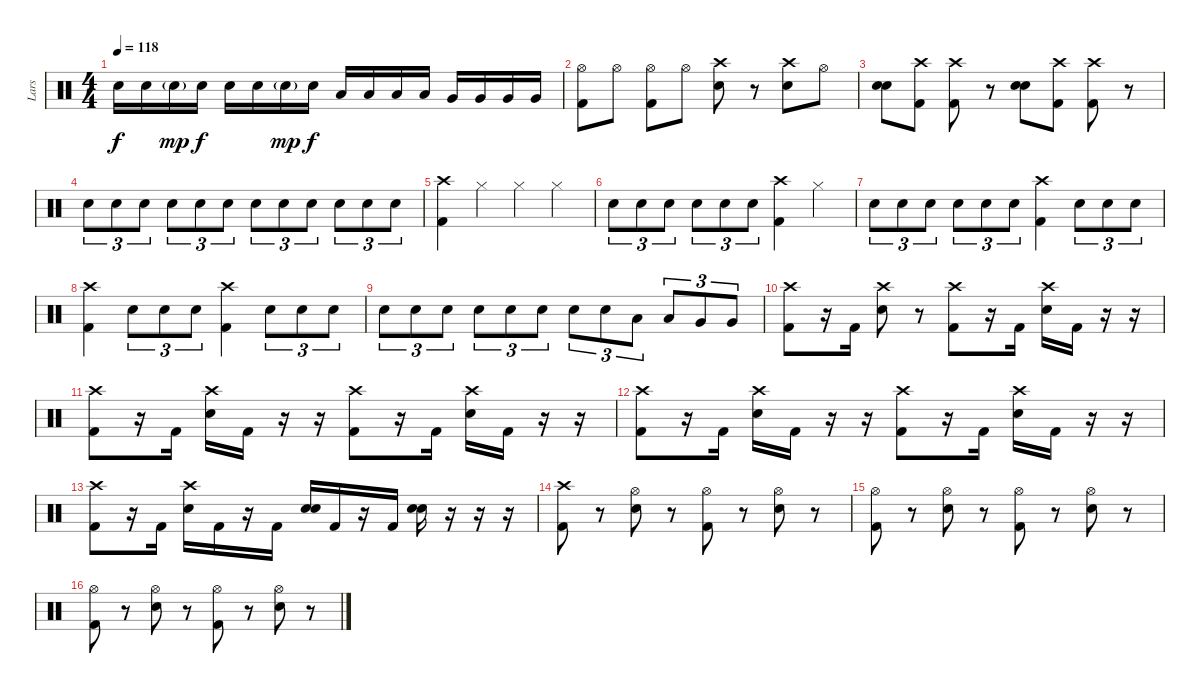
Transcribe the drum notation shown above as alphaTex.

\track ("Lars" "Lars") {solo instrument percussion}
\staff {score}
\articulation defaults
\ts (4 4)
\tempo 118
\clef neutral
\ks c "Electric Snare (hit)".16{dy f} "Electric Snare (hit)".16 "Electric Snare (hit)"{g}.16{dy mp} "Electric Snare (hit)".16{dy f} "Electric Snare (hit)".16 "Electric Snare (hit)".16 "Electric Snare (hit)"{g}.16{dy mp} "Electric Snare (hit)".16{dy f} "Low Tom (hit)".16 "Low Tom (hit)".16 "Low Tom (hit)".16 "Low Tom (hit)".16 "Very Low Tom (hit)".16 "Very Low Tom (hit)".16 "Very Low Tom (hit)".16 "Very Low Tom (hit)".16
|
("Hi-Hat (open)" "Kick (hit) 2").8 "Hi-Hat (open)".8 ("Hi-Hat (open)" "Kick (hit) 2").8 "Hi-Hat (open)".8 ("Crash high (hit)" "Electric Snare (hit)").8 r.8 ("Crash high (hit)" "Electric Snare (hit)").8 "Hi-Hat (open)".8 |
("Electric Snare (hit)" "Electric Snare (hit)").8 ("Crash high (hit)" "Kick (hit) 2").8 ("Crash high (hit)" "Kick (hit) 2").8 r.8 ("Electric Snare (hit)" "Electric Snare (hit)").8 ("Crash high (hit)" "Kick (hit) 2").8 ("Crash high (hit)" "Kick (hit) 2").8 r.8 |
"Electric Snare (hit)".8{tu (3 2)} "Electric Snare (hit)".8{tu (3 2)} "Electric Snare (hit)".8{tu (3 2)} "Electric Snare (hit)".8{tu (3 2)} "Electric Snare (hit)".8{tu (3 2)} "Electric Snare (hit)".8{tu (3 2)} "Electric Snare (hit)".8{tu (3 2)} "Electric Snare (hit)".8{tu (3 2)} "Electric Snare (hit)".8{tu (3 2)} "Electric Snare (hit)".8{tu (3 2)} "Electric Snare (hit)".8{tu (3 2)} "Electric Snare (hit)".8{tu (3 2)} |
("Crash high (hit)" "Kick (hit) 2").4 "Hi-Hat (closed)".4 "Hi-Hat (closed)".4 "Hi-Hat (closed)".4 |
"Electric Snare (hit)".8{tu (3 2)} "Electric Snare (hit)".8{tu (3 2)} "Electric Snare (hit)".8{tu (3 2)} "Electric Snare (hit)".8{tu (3 2)} "Electric Snare (hit)".8{tu (3 2)} "Electric Snare (hit)".8{tu (3 2)} ("Crash high (hit)" "Kick (hit) 2").4 "Hi-Hat (closed)".4 |
"Electric Snare (hit)".8{tu (3 2)} "Electric Snare (hit)".8{tu (3 2)} "Electric Snare (hit)".8{tu (3 2)} "Electric Snare (hit)".8{tu (3 2)} "Electric Snare (hit)".8{tu (3 2)} "Electric Snare (hit)".8{tu (3 2)} ("Crash high (hit)" "Kick (hit) 2").4 "Electric Snare (hit)".8{tu (3 2)} "Electric Snare (hit)".8{tu (3 2)} "Electric Snare (hit)".8{tu (3 2)} |
("Crash high (hit)" "Kick (hit) 2").4 "Electric Snare (hit)".8{tu (3 2)} "Electric Snare (hit)".8{tu (3 2)} "Electric Snare (hit)".8{tu (3 2)} ("Crash high (hit)" "Kick (hit) 2").4 "Electric Snare (hit)".8{tu (3 2)} "Electric Snare (hit)".8{tu (3 2)} "Electric Snare (hit)".8{tu (3 2)} |
"Electric Snare (hit)".8{tu (3 2)} "Electric Snare (hit)".8{tu (3 2)} "Electric Snare (hit)".8{tu (3 2)} "Electric Snare (hit)".8{tu (3 2)} "Electric Snare (hit)".8{tu (3 2)} "Electric Snare (hit)".8{tu (3 2)} "Electric Snare (hit)".8{tu (3 2)} "Electric Snare (hit)".8{tu (3 2)} "Low Tom (hit)".8{tu (3 2)} "Low Tom (hit)".8{tu (3 2)} "Very Low Tom (hit)".8{tu (3 2)} "Very Low Tom (hit)".8{tu (3 2)} |
("Crash high (hit)" "Kick (hit) 2").8 r.16 "Kick (hit) 2".16 ("Crash high (hit)" "Electric Snare (hit)").8 r.8 ("Crash high (hit)" "Kick (hit) 2").8 r.16 "Kick (hit) 2".16 ("Crash high (hit)" "Electric Snare (hit)").16 "Kick (hit) 2".16 r.16 r.16 |
("Crash high (hit)" "Kick (hit) 2").8 r.16 "Kick (hit) 2".16 ("Crash high (hit)" "Electric Snare (hit)").16 "Kick (hit) 2".16 r.16 r.16 ("Crash high (hit)" "Kick (hit) 2").8 r.16 "Kick (hit) 2".16 ("Crash high (hit)" "Electric Snare (hit)").16 "Kick (hit) 2".16 r.16 r.16 |
("Crash high (hit)" "Kick (hit) 2").8 r.16 "Kick (hit) 2".16 ("Crash high (hit)" "Electric Snare (hit)").16 "Kick (hit) 2".16 r.16 r.16 ("Crash high (hit)" "Kick (hit) 2").8 r.16 "Kick (hit) 2".16 ("Crash high (hit)" "Electric Snare (hit)").16 "Kick (hit) 2".16 r.16 r.16 |
("Crash high (hit)" "Kick (hit) 2").8 r.16 "Kick (hit) 2".16 ("Crash high (hit)" "Electric Snare (hit)").16 "Kick (hit) 2".16 r.16 "Kick (hit) 2".16 ("Electric Snare (hit)" "Electric Snare (hit)").16 "Kick (hit) 2".16 r.16 "Kick (hit) 2".16 ("Electric Snare (hit)" "Electric Snare (hit)").16 r.16 r.16 r.16 |
("Crash high (hit)" "Kick (hit) 2").8 r.8 ("Hi-Hat (open)" "Electric Snare (hit)").8 r.8 ("Hi-Hat (open)" "Kick (hit) 2").8 r.8 ("Hi-Hat (open)" "Electric Snare (hit)").8 r.8 |
("Hi-Hat (open)" "Kick (hit) 2").8 r.8 ("Hi-Hat (open)" "Electric Snare (hit)").8 r.8 ("Hi-Hat (open)" "Kick (hit) 2").8 r.8 ("Hi-Hat (open)" "Electric Snare (hit)").8 r.8 |
("Hi-Hat (open)" "Kick (hit) 2").8 r.8 ("Hi-Hat (open)" "Electric Snare (hit)").8 r.8 ("Hi-Hat (open)" "Kick (hit) 2").8 r.8 ("Hi-Hat (open)" "Electric Snare (hit)").8 r.8
